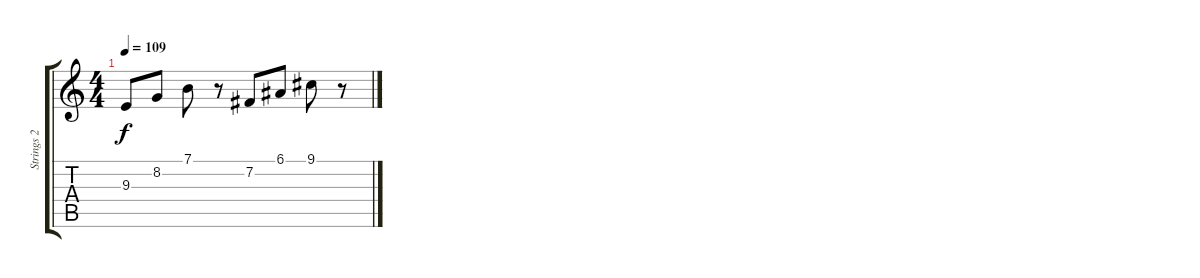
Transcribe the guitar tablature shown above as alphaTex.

\track ("Strings 2" "Strings 2") {instrument synthstrings2}
\staff {score tabs}
\tuning (E4 B3 G3 D3 A2 E2) {hide}
\ts (4 4)
\tempo 109
\clef g2
\ks c
9.3.8{dy f} 8.2.8 7.1.8 r.8 7.2.8 6.1.8 9.1.8 r.8
